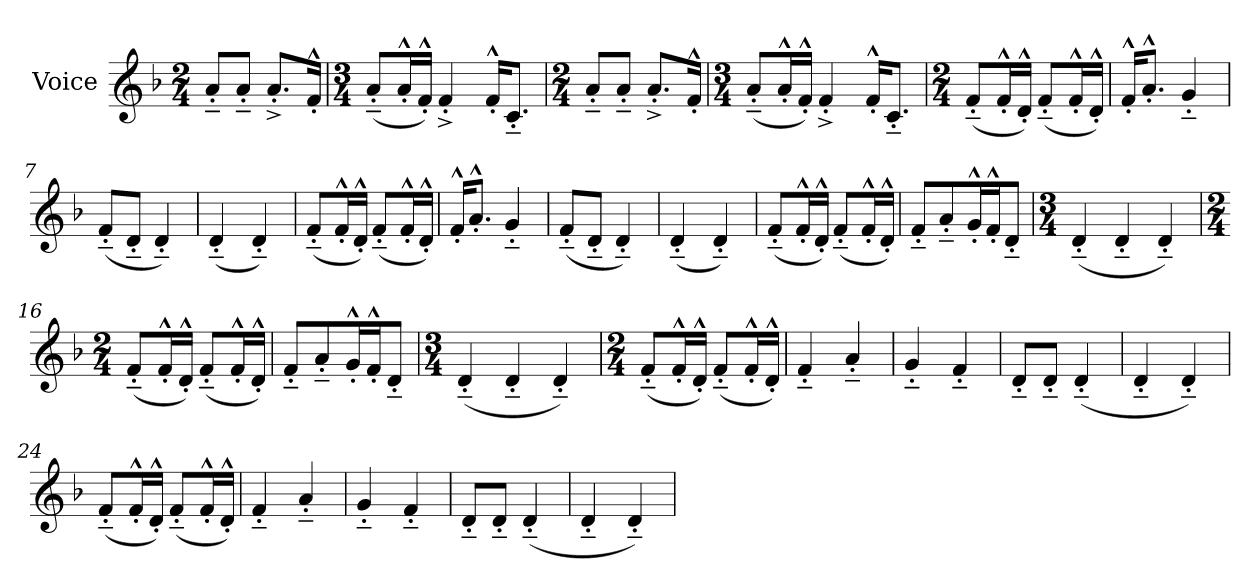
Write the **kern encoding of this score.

**kern
*part1
*staff1
*I"Voice
*I'Vo.
*clefG2
*k[b-]
*M2/4
*MM80
=1
8a'~/L
8a'~/J
8.a'^/L
16f'^^/Jk
=2
*M3/4
(8a'~/L
16a'^^/L
16f'^^/JJ)
4f'^/
16f'^^/KL
8.c'~/J
=3
*M2/4
8a'~/L
8a'~/J
8.a'^/L
16f'^^/Jk
=4
*M3/4
(8a'~/L
16a'^^/L
16f'^^/JJ)
4f'^/
16f'^^/KL
8.c'~/J
=5!
*M2/4
(8f'~/L
16f'^^/L
16d'^^/JJ)
(8f'~/L
16f'^^/L
16d'^^/JJ)
!!LO:LB:g=z
=6
16f'^^/KL
8.a'^^/J
4g'~/
=7
(8f'~/L
8d'~/J
4d'~/)
=8
(4d'~/
4d'~/)
=9!
(8f'~/L
16f'^^/L
16d'^^/JJ)
(8f'~/L
16f'^^/L
16d'^^/JJ)
=10
16f'^^/KL
8.a'^^/J
4g'~/
=11
(8f'~/L
8d'~/J
4d'~/)
=12
(4d'~/
4d'~/)
=13!
(8f'~/L
16f'^^/L
16d'^^/JJ)
(8f'~/L
16f'^^/L
16d'^^/JJ)
!!LO:LB:g=z
=14
8f'~/L
8a'~/
16g'^^/L
16f'^^/J
8d'~/J
=15
*M3/4
(4d'~/
4d'~/
4d'~/)
=16
*M2/4
(8f'~/L
16f'^^/L
16d'^^/JJ)
(8f'~/L
16f'^^/L
16d'^^/JJ)
=17
8f'~/L
8a'~/
16g'^^/L
16f'^^/J
8d'~/J
=18
*M3/4
(4d'~/
4d'~/
4d'~/)
=19!
*M2/4
(8f'~/L
16f'^^/L
16d'^^/JJ)
(8f'~/L
16f'^^/L
16d'^^/JJ)
!!LO:LB:g=z
=20
4f'~/
4a'~/
=21
4g'~/
4f'~/
=22
8d'~/L
8d'~/J
(4d'~/
=23
4d'~/
4d'~/)
=24!
(8f'~/L
16f'^^/L
16d'^^/JJ)
(8f'~/L
16f'^^/L
16d'^^/JJ)
=25
4f'~/
4a'~/
=26
4g'~/
4f'~/
=27
8d'~/L
8d'~/J
(4d'~/
=28
4d'~/
4d'~/)
=!!
*-
